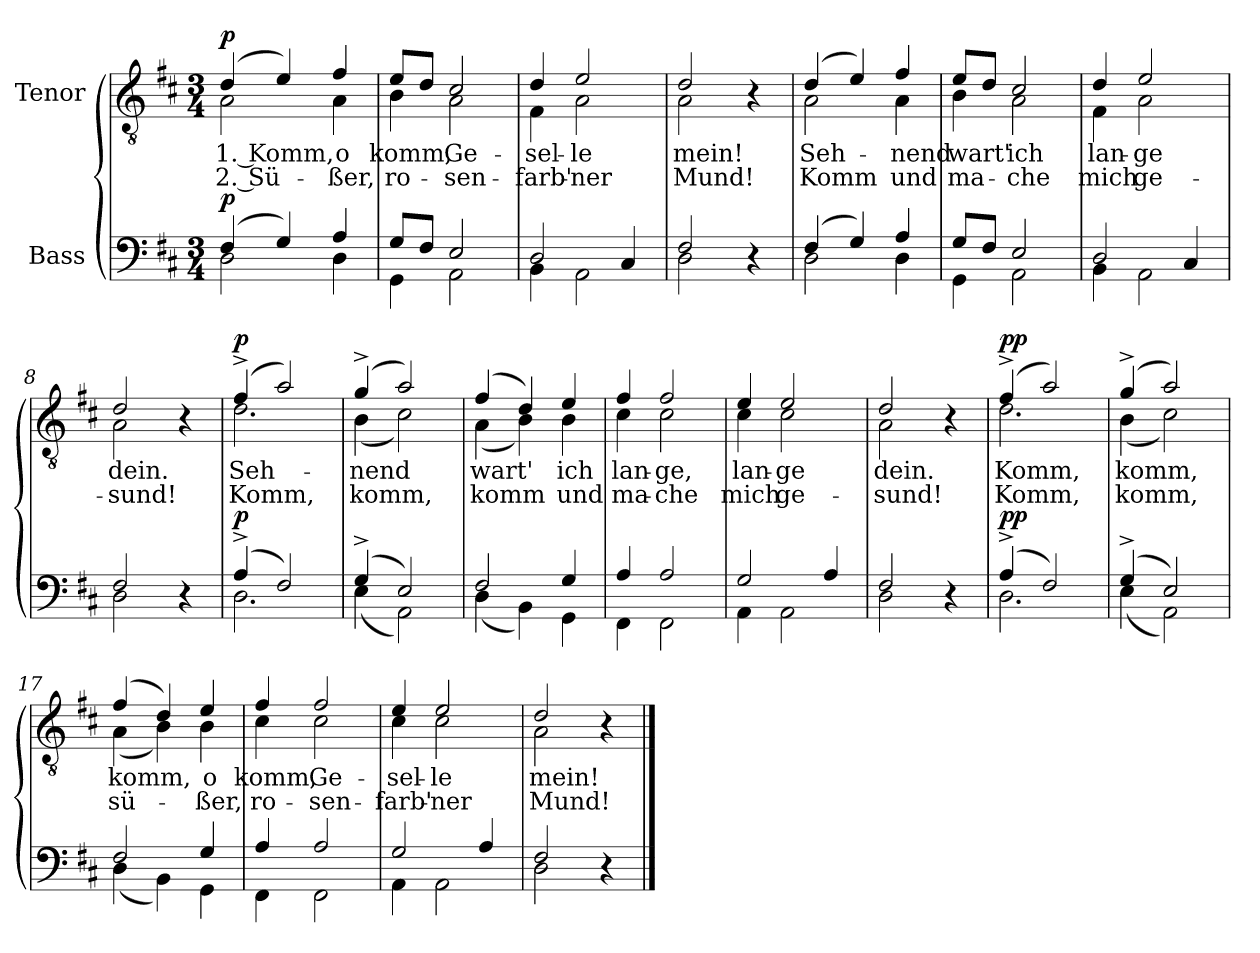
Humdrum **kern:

**kern	**dynam	**kern	**text	**text	**dynam
*part2	*part2	*part1	*part1	*part1	*part1
*staff2	*staff2	*staff1	*staff1	*staff1	*staff1
*I"Bass	*	*I"Tenor	*	*	*
*clefF4	*	*clefGv2	*	*	*
*k[f#c#]	*	*k[f#c#]	*	*	*
*M3/4	*	*M3/4	*	*	*
=1	=1	=1	=1	=1	=1
*^	*	*	*	*	*
!	!	!	!LO:TX:a:B:t=Sehr zart	!	!	!
!	!	!LO:DY:a	!	!LO:LY:b	!LO:LY:b	!LO:DY:a
*	*	*	*^	*	*	*
(4F#/	2D\	p	(4d/	2A\	1. Komm,	2. Sü-	p
4G/)	.	.	4e/)	.	.	.	.
!	!	!	!	!	!LO:LY:b	!LO:LY:b	!
4A/	4D\	.	4f#/	4A\	o	-ßer,	.
=2	=2	=2	=2	=2	=2	=2	=2
!	!	!	!	!	!LO:LY:b	!LO:LY:b	!
8G/L	4GG\	.	8e/L	4B\	komm,	ro-	.
8F#/J	.	.	8d/J	.	.	.	.
!	!	!	!	!	!LO:LY:b	!LO:LY:b	!
2E/	2AA\	.	2c#/	2A\	Ge-	-sen-	.
=3	=3	=3	=3	=3	=3	=3	=3
!	!	!	!	!	!LO:LY:b	!LO:LY:b	!
2D/	4BB\	.	4d/	4F#\	-sel-	-farb'-	.
!	!	!	!	!	!LO:LY:b	!LO:LY:b	!
.	2AA\	.	2e/	2A\	-le	-ner	.
4C#/	.	.	.	.	.	.	.
=4	=4	=4	=4	=4	=4	=4	=4
!	!	!	!	!	!LO:LY:b	!LO:LY:b	!
2F#/	2D\	.	2d/	2A\	mein!	Mund!	.
4r	4ryy	.	4r	4ryy	.	.	.
!!LO:LB:g=z	!!
=5	=5	=5	=5	=5	=5	=5	=5
!	!	!	!	!	!LO:LY:b	!LO:LY:b	!
(4F#/	2D\	.	(4d/	2A\	Seh-	Komm	.
4G/)	.	.	4e/)	.	.	.	.
!	!	!	!	!	!LO:LY:b	!LO:LY:b	!
4A/	4D\	.	4f#/	4A\	-nend	und	.
=6	=6	=6	=6	=6	=6	=6	=6
!	!	!	!	!	!LO:LY:b	!LO:LY:b	!
8G/L	4GG\	.	8e/L	4B\	wart'	ma-	.
8F#/J	.	.	8d/J	.	.	.	.
!	!	!	!	!	!LO:LY:b	!LO:LY:b	!
2E/	2AA\	.	2c#/	2A\	ich	-che	.
=7	=7	=7	=7	=7	=7	=7	=7
!	!	!	!	!	!LO:LY:b	!LO:LY:b	!
2D/	4BB\	.	4d/	4F#\	lan-	mich	.
!	!	!	!	!	!LO:LY:b	!LO:LY:b	!
.	2AA\	.	2e/	2A\	-ge	ge-	.
4C#/	.	.	.	.	.	.	.
=8	=8	=8	=8	=8	=8	=8	=8
!	!	!	!	!	!LO:LY:b	!LO:LY:b	!
2F#/	2D\	.	2d/	2A\	dein.	-sund!	.
4r	4ryy	.	4r	4ryy	.	.	.
!!LO:LB:g=z	!!
=9	=9	=9	=9	=9	=9	=9	=9
!	!	!LO:DY:a	!	!	!LO:LY:b	!LO:LY:b	!LO:DY:a
(4A^/	2.D\	p	(4f#^/	2.d\	Seh-	Komm,	p
2F#/)	.	.	2a/)	.	.	.	.
=10	=10	=10	=10	=10	=10	=10	=10
!	!	!	!	!	!LO:LY:b	!LO:LY:b	!
(4G^/	(4E\	.	(4g^/	(4B\	-nend	komm,	.
2E/)	2AA\)	.	2a/)	2c#\)	.	.	.
=11	=11	=11	=11	=11	=11	=11	=11
!	!	!	!	!	!LO:LY:b	!LO:LY:b	!
2F#/	(4D\	.	(4f#/	(4A\	wart'	komm	.
.	4BB\)	.	4d/)	4B\)	.	.	.
!	!	!	!	!	!LO:LY:b	!LO:LY:b	!
4G/	4GG\	.	4e/	4B\	ich	und	.
=12	=12	=12	=12	=12	=12	=12	=12
!	!	!	!	!	!LO:LY:b	!LO:LY:b	!
4A/	4FF#\	.	4f#/	4c#\	lan-	ma-	.
!	!	!	!	!	!LO:LY:b	!LO:LY:b	!
2A/	2FF#\	.	2f#/	2c#\	-ge,	-che	.
=13	=13	=13	=13	=13	=13	=13	=13
!	!	!	!	!	!LO:LY:b	!LO:LY:b	!
2G/	4AA\	.	4e/	4c#\	lan-	mich	.
!	!	!	!	!	!LO:LY:b	!LO:LY:b	!
.	2AA\	.	2e/	2c#\	-ge	ge-	.
4A/	.	.	.	.	.	.	.
=14	=14	=14	=14	=14	=14	=14	=14
!	!	!	!	!	!LO:LY:b	!LO:LY:b	!
2F#/	2D\	.	2d/	2A\	dein.	-sund!	.
4r	4ryy	.	4r	4ryy	.	.	.
!!LO:LB:g=z	!!
=15	=15	=15	=15	=15	=15	=15	=15
!	!	!LO:DY:a	!	!	!LO:LY:b	!LO:LY:b	!LO:DY:a
(4A^/	2.D\	pp	(4f#^/	2.d\	Komm,	Komm,	pp
2F#/)	.	.	2a/)	.	.	.	.
=16	=16	=16	=16	=16	=16	=16	=16
!	!	!	!	!	!LO:LY:b	!LO:LY:b	!
(4G^/	(4E\	.	(4g^/	(4B\	komm,	komm,	.
2E/)	2AA\)	.	2a/)	2c#\)	.	.	.
=17	=17	=17	=17	=17	=17	=17	=17
!	!	!	!	!	!LO:LY:b	!LO:LY:b	!
2F#/	(4D\	.	(4f#/	(4A\	komm,	sü-	.
.	4BB\)	.	4d/)	4B\)	.	.	.
!	!	!	!	!	!LO:LY:b	!LO:LY:b	!
4G/	4GG\	.	4e/	4B\	o	-ßer,	.
=18	=18	=18	=18	=18	=18	=18	=18
!	!	!	!	!	!LO:LY:b	!LO:LY:b	!
4A/	4FF#\	.	4f#/	4c#\	komm,	ro-	.
!	!	!	!	!	!LO:LY:b	!LO:LY:b	!
2A/	2FF#\	.	2f#/	2c#\	Ge-	-sen-	.
=19	=19	=19	=19	=19	=19	=19	=19
!	!	!	!	!	!LO:LY:b	!LO:LY:b	!
2G/	4AA\	.	4e/	4c#\	-sel-	-farb'-	.
!	!	!	!	!	!LO:LY:b	!LO:LY:b	!
.	2AA\	.	2e/	2c#\	-le	-ner	.
4A/	.	.	.	.	.	.	.
=20	=20	=20	=20	=20	=20	=20	=20
!	!	!	!	!	!LO:LY:b	!LO:LY:b	!
2F#/	2D\	.	2d/	2A\	mein!	Mund!	.
4r	4ryy	.	4r	4ryy	.	.	.
*v	*v	*	*	*	*	*	*
*	*	*v	*v	*	*	*
==	==	==	==	==	==
*-	*-	*-	*-	*-	*-
